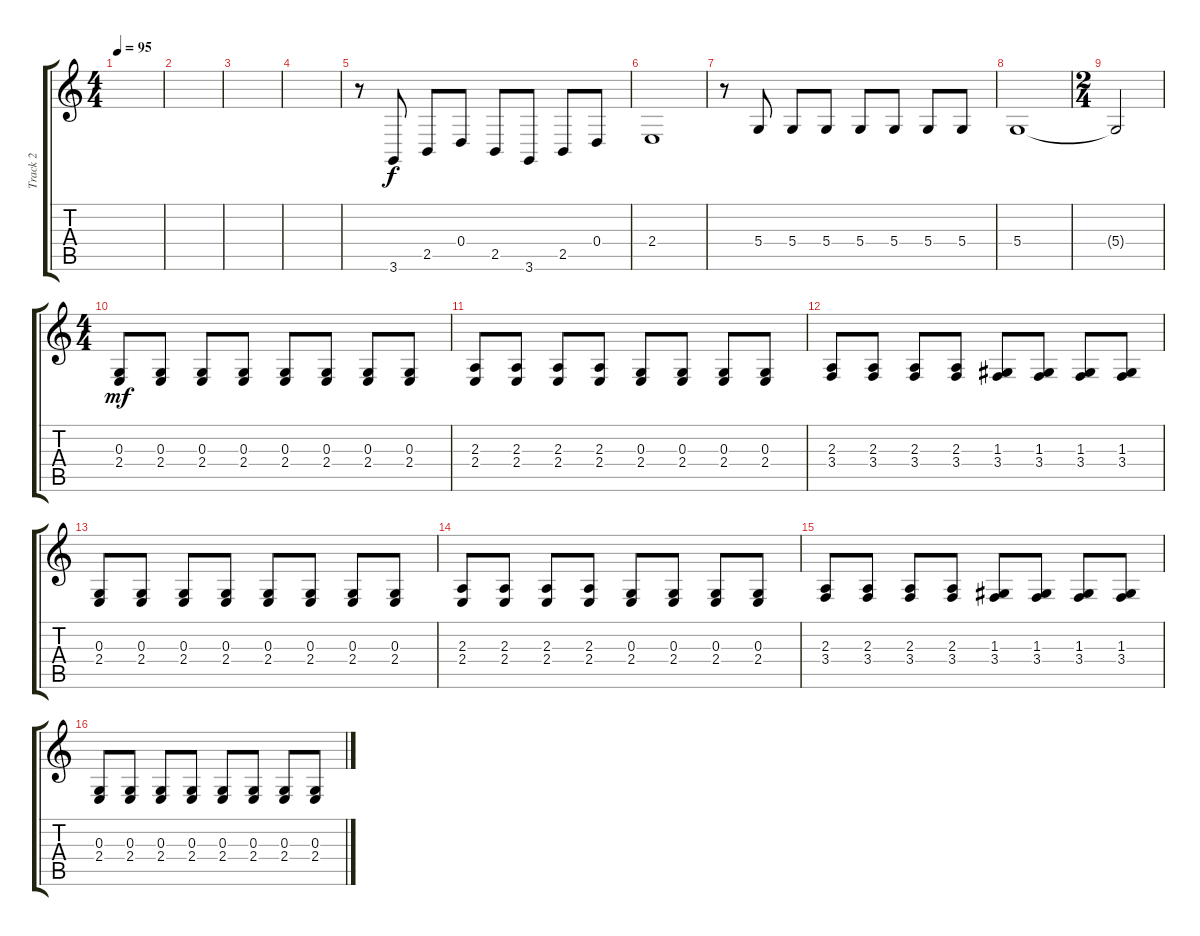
\track ("Track 2" "Track 2") {instrument violin}
\staff {score tabs}
\tuning (E4 B3 G3 D3 A2 E2) {hide}
\ts (4 4)
\tempo 95
\clef g2
\ks c
|
|
|
|
r.8 3.6.8 2.5.8 0.4.8 2.5.8 3.6.8 2.5.8 0.4.8 |
2.4.1 |
r.8 5.4.8 5.4.8 5.4.8 5.4.8 5.4.8 5.4.8 5.4.8 |
5.4.1 |
\ts (2 4)
5.4{t}.2 |
\ts (4 4)
(0.3 2.4).8{dy mf} (0.3 2.4).8 (0.3 2.4).8 (0.3 2.4).8 (0.3 2.4).8 (0.3 2.4).8 (0.3 2.4).8 (0.3 2.4).8 |
(2.3 2.4).8 (2.3 2.4).8 (2.3 2.4).8 (2.3 2.4).8 (0.3 2.4).8 (0.3 2.4).8 (0.3 2.4).8 (0.3 2.4).8 |
(2.3 3.4).8 (2.3 3.4).8 (2.3 3.4).8 (2.3 3.4).8 (1.3 3.4).8 (1.3 3.4).8 (1.3 3.4).8 (1.3 3.4).8 |
(0.3 2.4).8 (0.3 2.4).8 (0.3 2.4).8 (0.3 2.4).8 (0.3 2.4).8 (0.3 2.4).8 (0.3 2.4).8 (0.3 2.4).8 |
(2.3 2.4).8 (2.3 2.4).8 (2.3 2.4).8 (2.3 2.4).8 (0.3 2.4).8 (0.3 2.4).8 (0.3 2.4).8 (0.3 2.4).8 |
(2.3 3.4).8 (2.3 3.4).8 (2.3 3.4).8 (2.3 3.4).8 (1.3 3.4).8 (1.3 3.4).8 (1.3 3.4).8 (1.3 3.4).8 |
(0.3 2.4).8 (0.3 2.4).8 (0.3 2.4).8 (0.3 2.4).8 (0.3 2.4).8 (0.3 2.4).8 (0.3 2.4).8 (0.3 2.4).8
